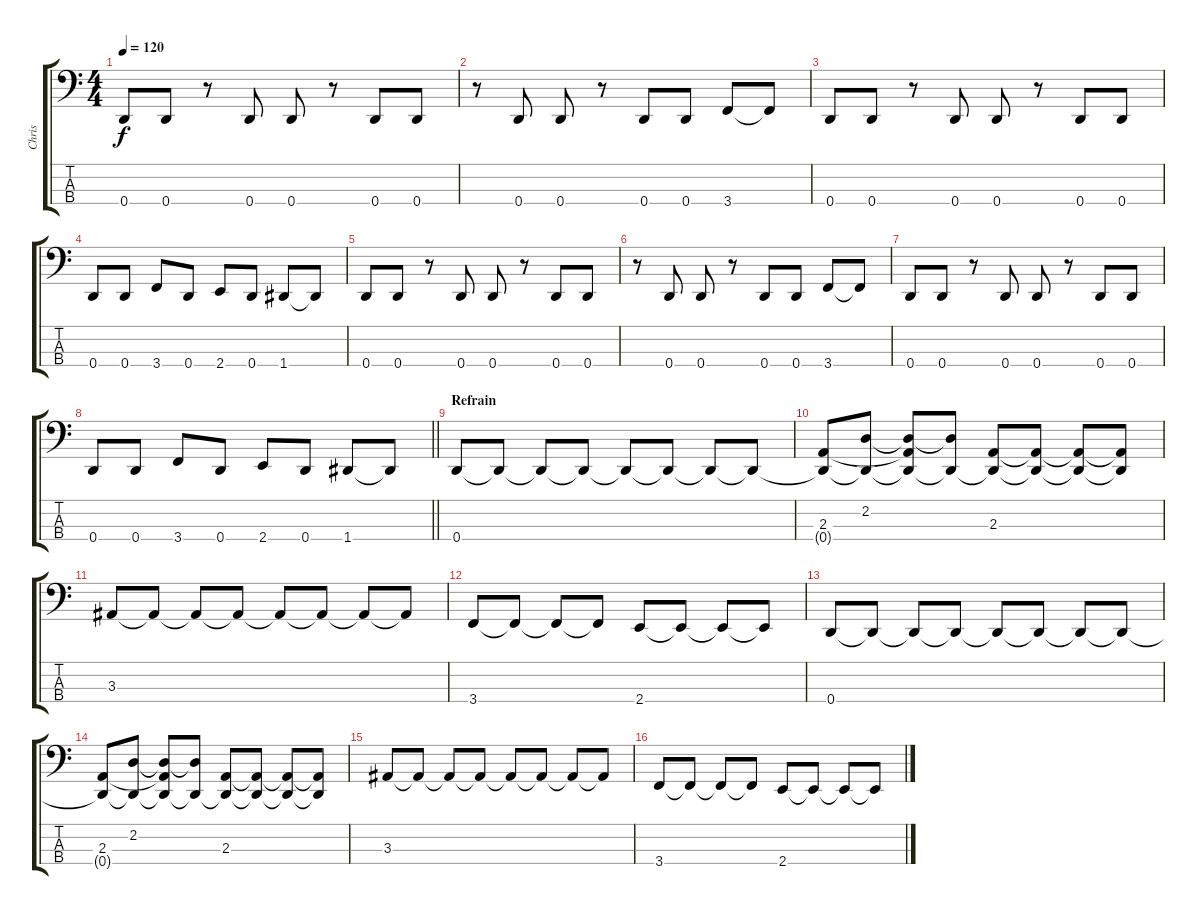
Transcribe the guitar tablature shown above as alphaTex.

\track ("Chris" "Chris") {instrument electricbassfinger}
\staff {score tabs}
\tuning (F2 C2 G1 D1) {hide}
\ts (4 4)
\tempo 120
\clef f4
\ks c
0.4.8{dy f} 0.4.8 r.8 0.4.8 0.4.8 r.8 0.4.8 0.4.8 |
r.8 0.4.8 0.4.8 r.8 0.4.8 0.4.8 3.4.8 3.4{t}.8 |
0.4.8 0.4.8 r.8 0.4.8 0.4.8 r.8 0.4.8 0.4.8 |
0.4.8 0.4.8 3.4.8 0.4.8 2.4.8 0.4.8 1.4.8 1.4{t}.8 |
0.4.8 0.4.8 r.8 0.4.8 0.4.8 r.8 0.4.8 0.4.8 |
r.8 0.4.8 0.4.8 r.8 0.4.8 0.4.8 3.4.8 3.4{t}.8 |
0.4.8 0.4.8 r.8 0.4.8 0.4.8 r.8 0.4.8 0.4.8 |
\barLineRight lightlight
0.4.8 0.4.8 3.4.8 0.4.8 2.4.8 0.4.8 1.4.8 1.4{t}.8 |
\section ("" "Refrain")
0.4.8 0.4{t}.8 0.4{t}.8 0.4{t}.8 0.4{t}.8 0.4{t}.8 0.4{t}.8 0.4{t}.8 |
(2.3 0.4{t}).8 (2.2 0.4{t}).8 (2.2{t} 2.3{t} 0.4{t}).8 (2.2{t} 0.4{t}).8 (2.3 0.4{t}).8 (2.3{t} 0.4{t}).8 (2.3{t} 0.4{t}).8 (2.3{t} 0.4{t}).8 |
3.3.8 3.3{t}.8 3.3{t}.8 3.3{t}.8 3.3{t}.8 3.3{t}.8 3.3{t}.8 3.3{t}.8 |
3.4.8 3.4{t}.8 3.4{t}.8 3.4{t}.8 2.4.8 2.4{t}.8 2.4{t}.8 2.4{t}.8 |
0.4.8 0.4{t}.8 0.4{t}.8 0.4{t}.8 0.4{t}.8 0.4{t}.8 0.4{t}.8 0.4{t}.8 |
(2.3 0.4{t}).8 (2.2 0.4{t}).8 (2.2{t} 2.3{t} 0.4{t}).8 (2.2{t} 0.4{t}).8 (2.3 0.4{t}).8 (2.3{t} 0.4{t}).8 (2.3{t} 0.4{t}).8 (2.3{t} 0.4{t}).8 |
3.3.8 3.3{t}.8 3.3{t}.8 3.3{t}.8 3.3{t}.8 3.3{t}.8 3.3{t}.8 3.3{t}.8 |
3.4.8 3.4{t}.8 3.4{t}.8 3.4{t}.8 2.4.8 2.4{t}.8 2.4{t}.8 2.4{t}.8
